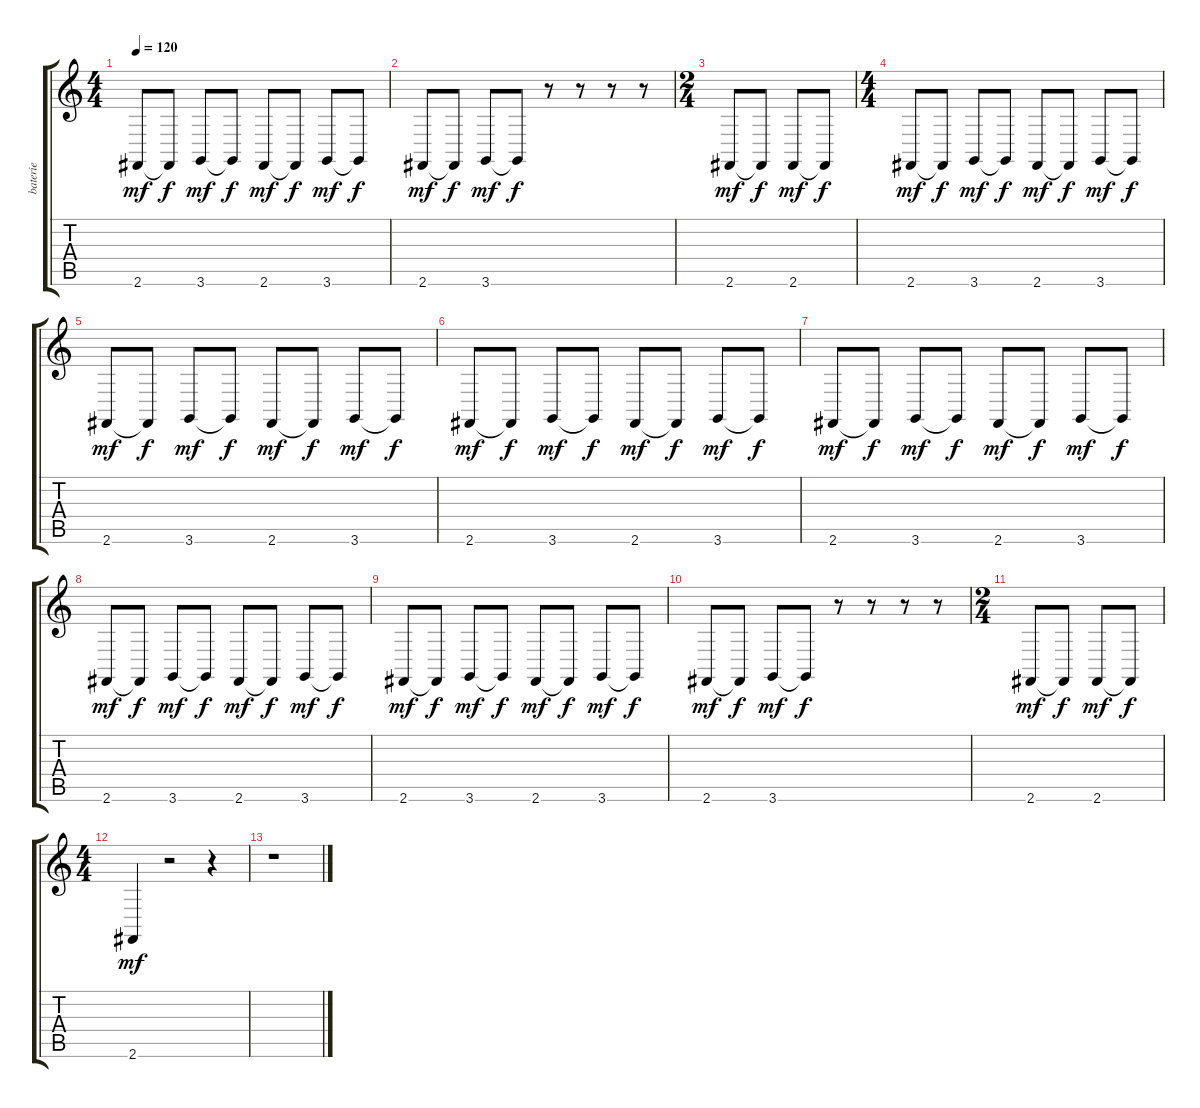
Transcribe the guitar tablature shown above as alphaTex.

\track ("baterie" "baterie") {instrument acousticgrandpiano}
\staff {score tabs}
\tuning (E4 B3 G3 D3 A2 E2) {hide}
\ts (4 4)
\tempo 120
\clef g2
\ks c
2.6.8{dy mf} 2.6{t}.8{dy f} 3.6.8{dy mf} 3.6{t}.8{dy f} 2.6.8{dy mf} 2.6{t}.8{dy f} 3.6.8{dy mf} 3.6{t}.8{dy f} |
2.6.8{dy mf} 2.6{t}.8{dy f} 3.6.8{dy mf} 3.6{t}.8{dy f} r.8 r.8 r.8 r.8 |
\ts (2 4)
2.6.8{dy mf} 2.6{t}.8{dy f} 2.6.8{dy mf} 2.6{t}.8{dy f} |
\ts (4 4)
2.6.8{dy mf} 2.6{t}.8{dy f} 3.6.8{dy mf} 3.6{t}.8{dy f} 2.6.8{dy mf} 2.6{t}.8{dy f} 3.6.8{dy mf} 3.6{t}.8{dy f} |
2.6.8{dy mf} 2.6{t}.8{dy f} 3.6.8{dy mf} 3.6{t}.8{dy f} 2.6.8{dy mf} 2.6{t}.8{dy f} 3.6.8{dy mf} 3.6{t}.8{dy f} |
2.6.8{dy mf} 2.6{t}.8{dy f} 3.6.8{dy mf} 3.6{t}.8{dy f} 2.6.8{dy mf} 2.6{t}.8{dy f} 3.6.8{dy mf} 3.6{t}.8{dy f} |
2.6.8{dy mf} 2.6{t}.8{dy f} 3.6.8{dy mf} 3.6{t}.8{dy f} 2.6.8{dy mf} 2.6{t}.8{dy f} 3.6.8{dy mf} 3.6{t}.8{dy f} |
2.6.8{dy mf} 2.6{t}.8{dy f} 3.6.8{dy mf} 3.6{t}.8{dy f} 2.6.8{dy mf} 2.6{t}.8{dy f} 3.6.8{dy mf} 3.6{t}.8{dy f} |
2.6.8{dy mf} 2.6{t}.8{dy f} 3.6.8{dy mf} 3.6{t}.8{dy f} 2.6.8{dy mf} 2.6{t}.8{dy f} 3.6.8{dy mf} 3.6{t}.8{dy f} |
2.6.8{dy mf} 2.6{t}.8{dy f} 3.6.8{dy mf} 3.6{t}.8{dy f} r.8 r.8 r.8 r.8 |
\ts (2 4)
2.6.8{dy mf} 2.6{t}.8{dy f} 2.6.8{dy mf} 2.6{t}.8{dy f} |
\ts (4 4)
2.6.4{dy mf} r.2 r.4 |
r.1
